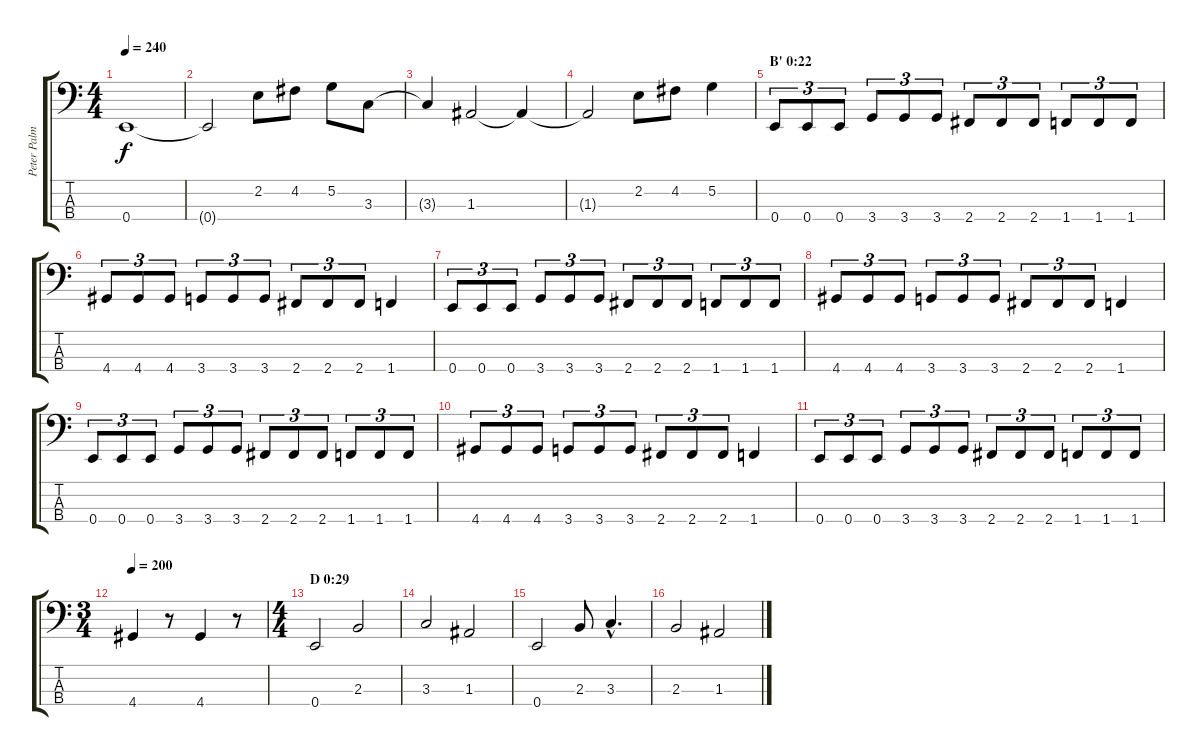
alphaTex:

\track ("Peter Palmdahl" "Peter Palm") {instrument electricbasspick}
\staff {score tabs}
\tuning (G2 D2 A1 E1) {hide}
\ts (4 4)
\tempo 240
\clef f4
\ks c
0.4{t}.1{dy f} |
0.4{t}.2 2.2.8 4.2.8 5.2.8 3.3.8 |
3.3{t}.4 1.3.2 1.3{t}.4 |
1.3{t}.2 2.2.8 4.2.8 5.2.4 |
\section ("" "B' 0:22")
0.4.8{tu (3 2)} 0.4.8{tu (3 2)} 0.4.8{tu (3 2)} 3.4.8{tu (3 2)} 3.4.8{tu (3 2)} 3.4.8{tu (3 2)} 2.4.8{tu (3 2)} 2.4.8{tu (3 2)} 2.4.8{tu (3 2)} 1.4.8{tu (3 2)} 1.4.8{tu (3 2)} 1.4.8{tu (3 2)} |
4.4.8{tu (3 2)} 4.4.8{tu (3 2)} 4.4.8{tu (3 2)} 3.4.8{tu (3 2)} 3.4.8{tu (3 2)} 3.4.8{tu (3 2)} 2.4.8{tu (3 2)} 2.4.8{tu (3 2)} 2.4.8{tu (3 2)} 1.4.4 |
0.4.8{tu (3 2)} 0.4.8{tu (3 2)} 0.4.8{tu (3 2)} 3.4.8{tu (3 2)} 3.4.8{tu (3 2)} 3.4.8{tu (3 2)} 2.4.8{tu (3 2)} 2.4.8{tu (3 2)} 2.4.8{tu (3 2)} 1.4.8{tu (3 2)} 1.4.8{tu (3 2)} 1.4.8{tu (3 2)} |
4.4.8{tu (3 2)} 4.4.8{tu (3 2)} 4.4.8{tu (3 2)} 3.4.8{tu (3 2)} 3.4.8{tu (3 2)} 3.4.8{tu (3 2)} 2.4.8{tu (3 2)} 2.4.8{tu (3 2)} 2.4.8{tu (3 2)} 1.4.4 |
0.4.8{tu (3 2)} 0.4.8{tu (3 2)} 0.4.8{tu (3 2)} 3.4.8{tu (3 2)} 3.4.8{tu (3 2)} 3.4.8{tu (3 2)} 2.4.8{tu (3 2)} 2.4.8{tu (3 2)} 2.4.8{tu (3 2)} 1.4.8{tu (3 2)} 1.4.8{tu (3 2)} 1.4.8{tu (3 2)} |
4.4.8{tu (3 2)} 4.4.8{tu (3 2)} 4.4.8{tu (3 2)} 3.4.8{tu (3 2)} 3.4.8{tu (3 2)} 3.4.8{tu (3 2)} 2.4.8{tu (3 2)} 2.4.8{tu (3 2)} 2.4.8{tu (3 2)} 1.4.4 |
0.4.8{tu (3 2)} 0.4.8{tu (3 2)} 0.4.8{tu (3 2)} 3.4.8{tu (3 2)} 3.4.8{tu (3 2)} 3.4.8{tu (3 2)} 2.4.8{tu (3 2)} 2.4.8{tu (3 2)} 2.4.8{tu (3 2)} 1.4.8{tu (3 2)} 1.4.8{tu (3 2)} 1.4.8{tu (3 2)} |
\ts (3 4)
\tempo 200
4.4.4 r.8 4.4.4 r.8 |
\ts (4 4)
\section ("" "D 0:29")
0.4.2 2.3.2 |
3.3.2 1.3.2 |
0.4.2 2.3.8 3.3{hac}.4{d} |
2.3.2 1.3.2
